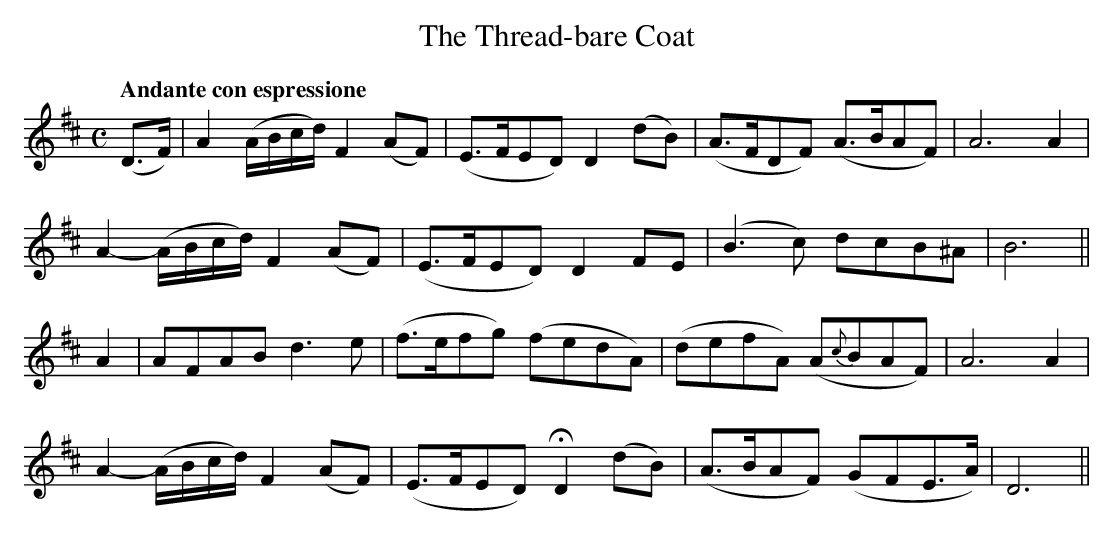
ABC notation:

X:1
T:Thread-bare Coat, The
M:C
L:1/8
Q:"Andante con espressione"
K:D
(D>F)|A2 (A/B/c/d/) F2 (AF)|(E>FED) D2 (dB)|(A>FDF) (A>BAF)|A6A2|
A2-(A/B/c/d/) F2 (AF)|(E>FED) D2 FE|(B3c) dcB^A|B6||
A2|AFAB d3e|(f>efg) (fedA)|(defA) (A{c}BAF)|A6 A2|
A2-(A/B/c/d/) F2 (AF)|(E>FED) !fermata!D2 (dB)|(A>BAF) (GFE>A)|D6||
